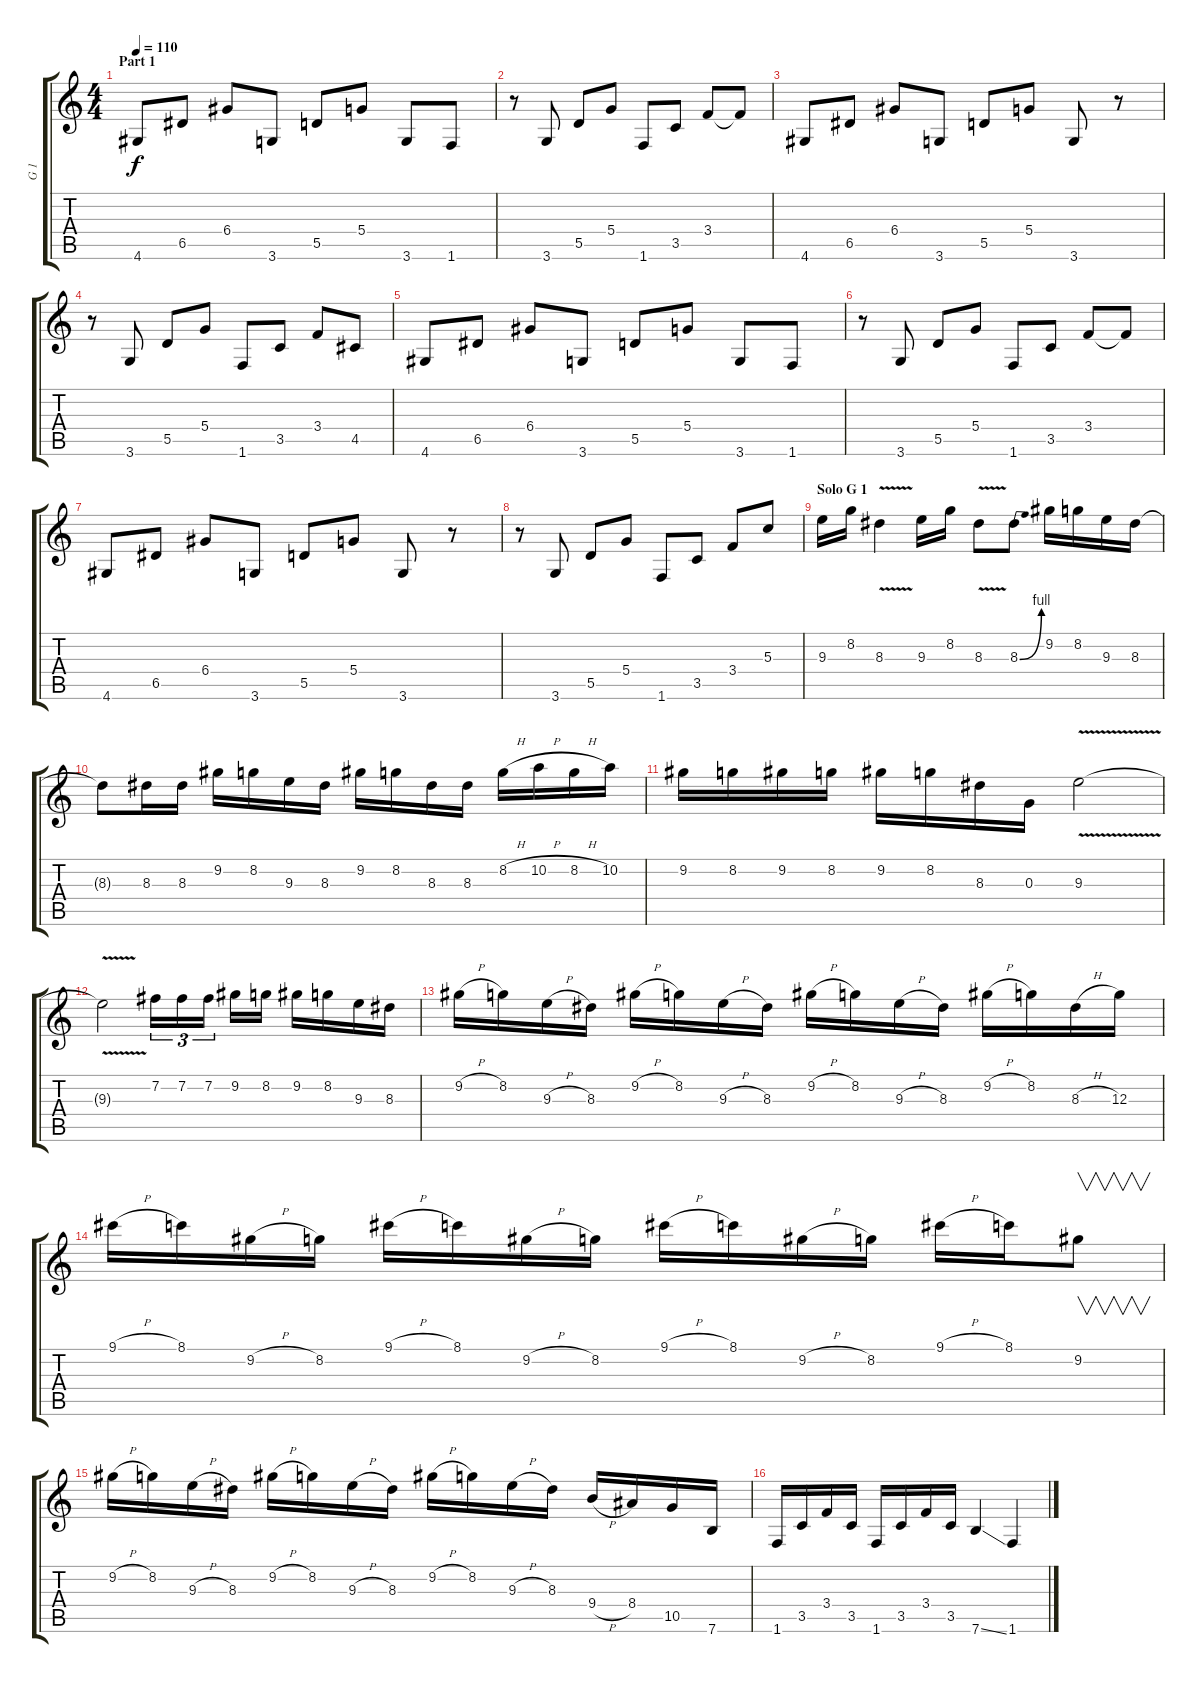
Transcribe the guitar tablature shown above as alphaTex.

\track ("G 1" "G 1") {instrument acousticguitarsteel}
\staff {score tabs}
\tuning (E4 B3 G3 D3 A2 E2) {hide}
\ts (4 4)
\section ("" "Part 1")
\tempo 110
\clef g2
\ks c
4.6.8{dy f} 6.5.8 6.4.8 3.6.8 5.5.8 5.4.8 3.6.8 1.6.8 |
r.8 3.6.8 5.5.8 5.4.8 1.6.8 3.5.8 3.4.8 3.4{t}.8 |
4.6.8 6.5.8 6.4.8 3.6.8 5.5.8 5.4.8 3.6.8 r.8 |
r.8 3.6.8 5.5.8 5.4.8 1.6.8 3.5.8 3.4.8 4.5.8 |
4.6.8 6.5.8 6.4.8 3.6.8 5.5.8 5.4.8 3.6.8 1.6.8 |
r.8 3.6.8 5.5.8 5.4.8 1.6.8 3.5.8 3.4.8 3.4{t}.8 |
4.6.8 6.5.8 6.4.8 3.6.8 5.5.8 5.4.8 3.6.8 r.8 |
r.8 3.6.8 5.5.8 5.4.8 1.6.8 3.5.8 3.4.8 5.3.8 |
\section ("" "Solo G 1")
9.3.16 8.2.16 8.3{v}.4 9.3.16 8.2.16 8.3{v}.8 8.3{be (bend 0 0 60 4)}.8 9.2.16 8.2.16 9.3.16 8.3.16 |
8.3{t}.8 8.3.16 8.3.16 9.2.16 8.2.16 9.3.16 8.3.16 9.2.16 8.2.16 8.3.16 8.3.16 8.2{h}.16 10.2{h}.16 8.2{h}.16 10.2.16 |
9.2.16 8.2.16 9.2.16 8.2.16 9.2.16 8.2.16 8.3.16 0.3.16 9.3{v}.2 |
9.3{t}.2 7.2.16{tu (3 2)} 7.2.16{tu (3 2)} 7.2.16{tu (3 2)} 9.2.16 8.2.16 9.2.16 8.2.16 9.3.16 8.3.16 |
9.2{h}.16 8.2.16 9.3{h}.16 8.3.16 9.2{h}.16 8.2.16 9.3{h}.16 8.3.16 9.2{h}.16 8.2.16 9.3{h}.16 8.3.16 9.2{h}.16 8.2.16 8.3{h}.16 12.3.16 |
9.1{h}.16 8.1.16 9.2{h}.16 8.2.16 9.1{h}.16 8.1.16 9.2{h}.16 8.2.16 9.1{h}.16 8.1.16 9.2{h}.16 8.2.16 9.1{h}.16 8.1.16 9.2.8{v} |
9.2{h}.16 8.2.16 9.3{h}.16 8.3.16 9.2{h}.16 8.2.16 9.3{h}.16 8.3.16 9.2{h}.16 8.2.16 9.3{h}.16 8.3.16 9.4{h}.16 8.4.16 10.5.16 7.6.16 |
1.6.16 3.5.16 3.4.16 3.5.16 1.6.16 3.5.16 3.4.16 3.5.16 7.6{ss}.4 1.6{ss}.4
